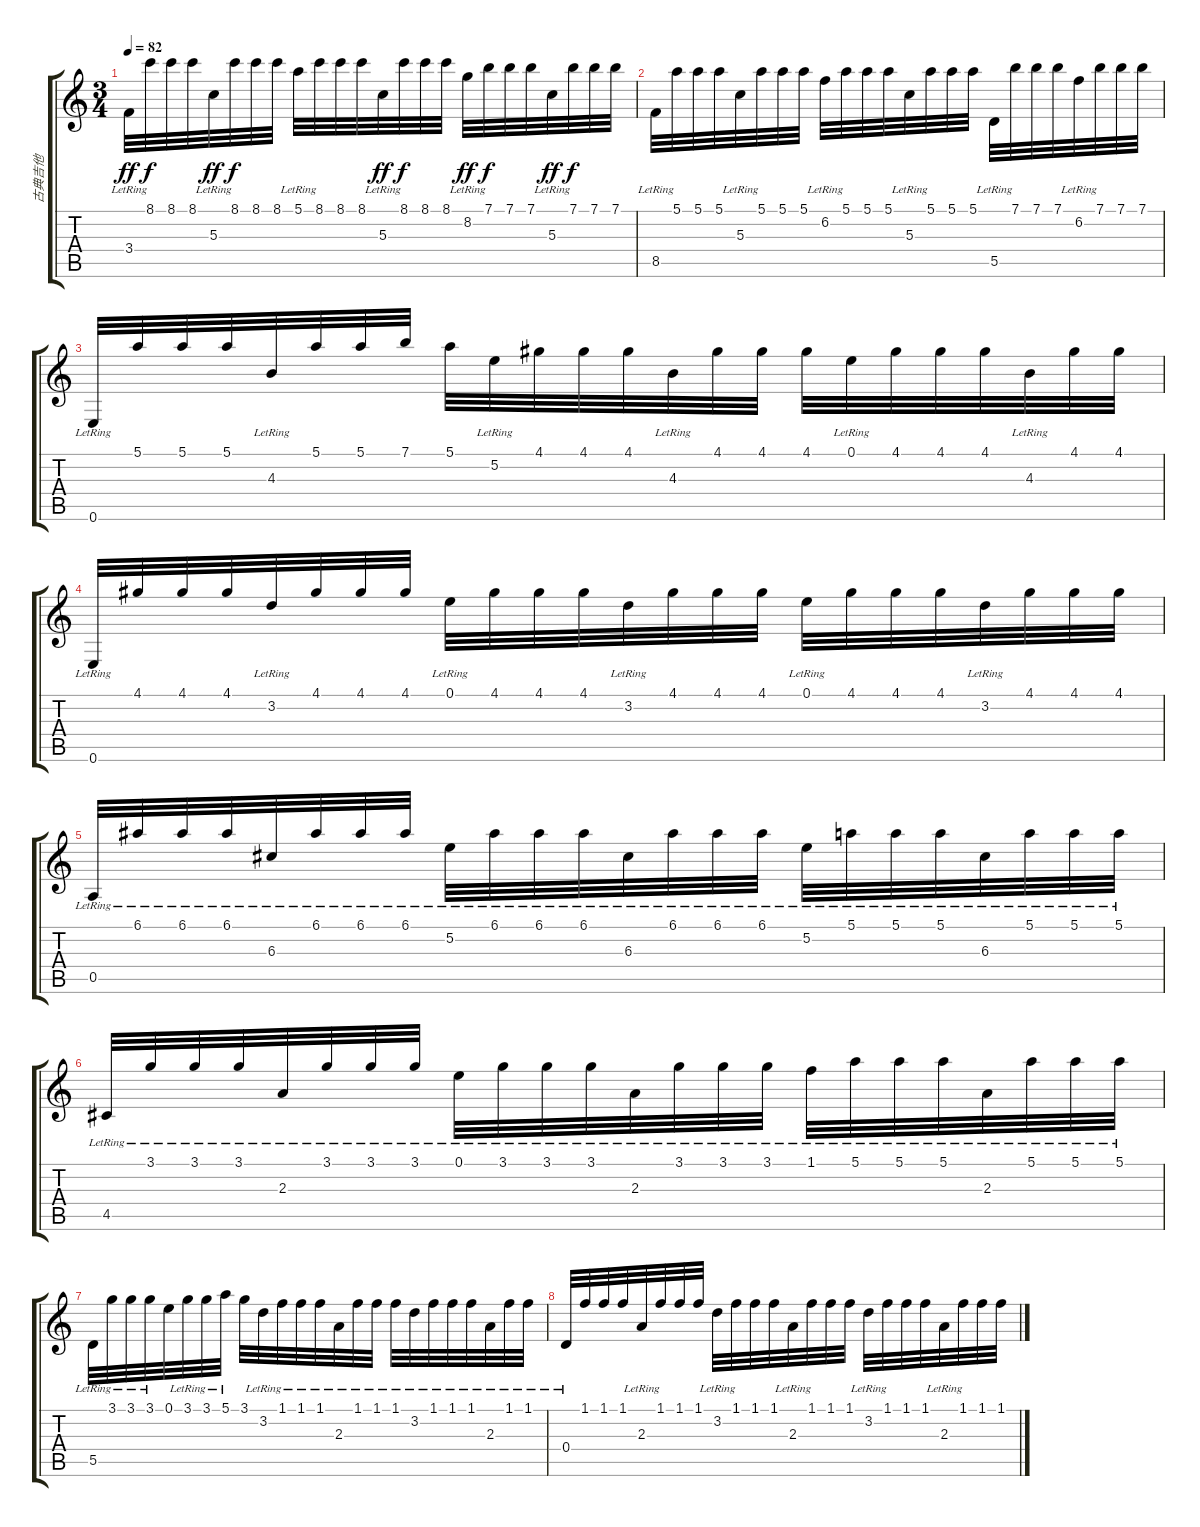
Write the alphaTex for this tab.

\track ("古典吉他" "古典吉他") {instrument acousticguitarnylon}
\staff {score tabs}
\tuning (E4 B3 G3 D3 A2 E2) {hide}
\ts (3 4)
\tempo 82
\clef g2
\ks c
3.4{lr}.32{dy ff} 8.1.32{dy f} 8.1.32 8.1.32 5.3{lr}.32{dy ff} 8.1.32{dy f} 8.1.32 8.1.32 5.1{lr}.32 8.1.32 8.1.32 8.1.32 5.3{lr}.32{dy ff} 8.1.32{dy f} 8.1.32 8.1.32 8.2{lr}.32{dy ff} 7.1.32{dy f} 7.1.32 7.1.32 5.3{lr}.32{dy ff} 7.1.32{dy f} 7.1.32 7.1.32 |
8.5{lr}.32 5.1.32 5.1.32 5.1.32 5.3{lr}.32 5.1.32 5.1.32 5.1.32 6.2{lr}.32 5.1.32 5.1.32 5.1.32 5.3{lr}.32 5.1.32 5.1.32 5.1.32 5.5{lr}.32 7.1.32 7.1.32 7.1.32 6.2{lr}.32 7.1.32 7.1.32 7.1.32 |
0.6{lr}.32 5.1.32 5.1.32 5.1.32 4.3{lr}.32 5.1.32 5.1.32 7.1.32 5.1.32 5.2{lr}.32 4.1.32 4.1.32 4.1.32 4.3{lr}.32 4.1.32 4.1.32 4.1.32 0.1{lr}.32 4.1.32 4.1.32 4.1.32 4.3{lr}.32 4.1.32 4.1.32 |
0.6{lr}.32 4.1.32 4.1.32 4.1.32 3.2{lr}.32 4.1.32 4.1.32 4.1.32 0.1{lr}.32 4.1.32 4.1.32 4.1.32 3.2{lr}.32 4.1.32 4.1.32 4.1.32 0.1{lr}.32 4.1.32 4.1.32 4.1.32 3.2{lr}.32 4.1.32 4.1.32 4.1.32 |
0.5{lr}.32 6.1{lr}.32 6.1{lr}.32 6.1{lr}.32 6.3{lr}.32 6.1{lr}.32 6.1{lr}.32 6.1{lr}.32 5.2{lr}.32 6.1{lr}.32 6.1{lr}.32 6.1{lr}.32 6.3{lr}.32 6.1{lr}.32 6.1{lr}.32 6.1{lr}.32 5.2{lr}.32 5.1{lr}.32 5.1{lr}.32 5.1{lr}.32 6.3{lr}.32 5.1{lr}.32 5.1{lr}.32 5.1{lr}.32 |
4.5{lr}.32 3.1{lr}.32 3.1{lr}.32 3.1{lr}.32 2.3{lr}.32 3.1{lr}.32 3.1{lr}.32 3.1{lr}.32 0.1{lr}.32 3.1{lr}.32 3.1{lr}.32 3.1{lr}.32 2.3{lr}.32 3.1{lr}.32 3.1{lr}.32 3.1{lr}.32 1.1{lr}.32 5.1{lr}.32 5.1{lr}.32 5.1{lr}.32 2.3{lr}.32 5.1{lr}.32 5.1{lr}.32 5.1{lr}.32 |
5.5{lr}.32 3.1{lr}.32 3.1{lr}.32 3.1{lr}.32 0.1.32 3.1{lr}.32 3.1{lr}.32 5.1{lr}.32 3.1.32 3.2{lr}.32 1.1{lr}.32 1.1{lr}.32 1.1{lr}.32 2.3{lr}.32 1.1{lr}.32 1.1{lr}.32 1.1{lr}.32 3.2{lr}.32 1.1{lr}.32 1.1{lr}.32 1.1{lr}.32 2.3{lr}.32 1.1{lr}.32 1.1{lr}.32 |
0.4{lr}.32 1.1.32 1.1.32 1.1.32 2.3{lr}.32 1.1.32 1.1.32 1.1.32 3.2{lr}.32 1.1.32 1.1.32 1.1.32 2.3{lr}.32 1.1.32 1.1.32 1.1.32 3.2{lr}.32 1.1.32 1.1.32 1.1.32 2.3{lr}.32 1.1.32 1.1.32 1.1.32
